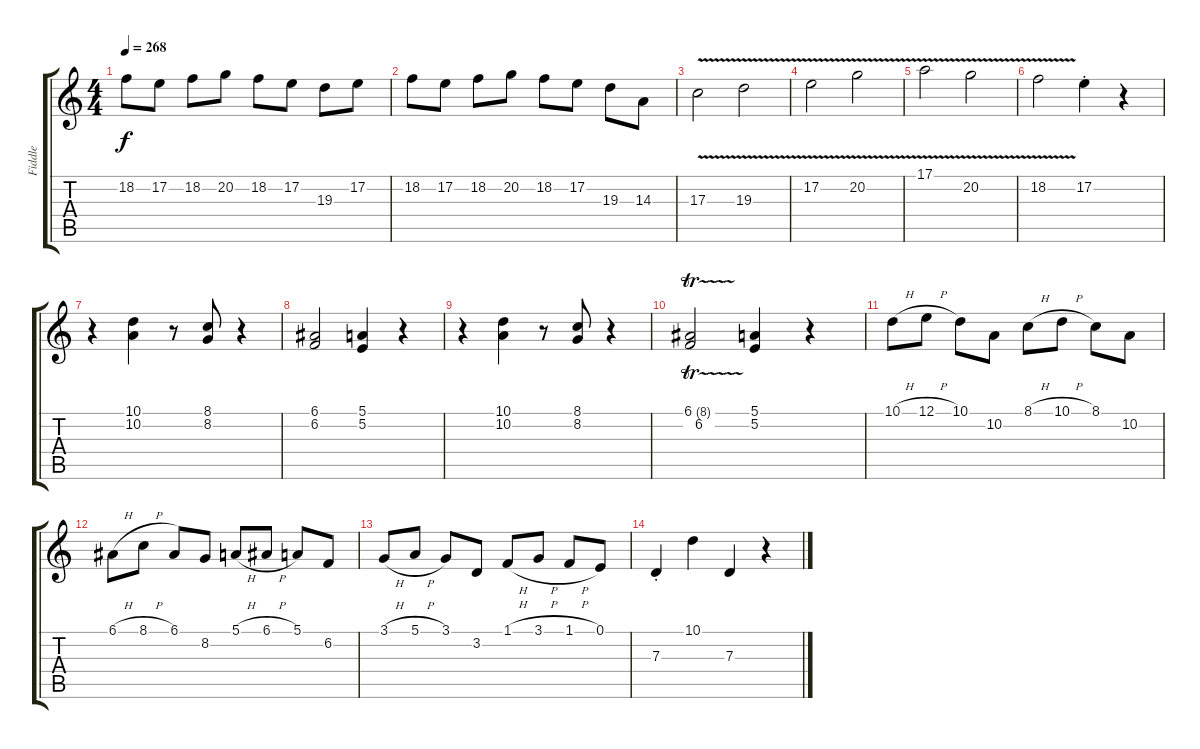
\track ("Fiddle" "Fiddle") {instrument fiddle}
\staff {score tabs}
\tuning (E4 B3 G3 D3 A2 E2) {hide}
\ts (4 4)
\tempo 268
\clef g2
\ks c
18.2.8{dy f} 17.2.8 18.2.8 20.2.8 18.2.8 17.2.8 19.3.8 17.2.8 |
18.2.8 17.2.8 18.2.8 20.2.8 18.2.8 17.2.8 19.3.8 14.3.8 |
17.3{v}.2 19.3{v}.2 |
17.2{v}.2 20.2{v}.2 |
17.1{v}.2 20.2{v}.2 |
18.2{v}.2 17.2{st}.4 r.4 |
r.4 (10.1 10.2).4 r.8 (8.1 8.2).8 r.4 |
(6.1 6.2).2 (5.1 5.2).4 r.4 |
r.4 (10.1 10.2).4 r.8 (8.1 8.2).8 r.4 |
(6.1{tr (8 16)} 6.2).2 (5.1 5.2).4 r.4 |
10.1{h}.8 12.1{h}.8 10.1.8 10.2.8 8.1{h}.8 10.1{h}.8 8.1.8 10.2.8 |
6.1{h}.8 8.1{h}.8 6.1.8 8.2.8 5.1{h}.8 6.1{h}.8 5.1.8 6.2.8 |
3.1{h}.8 5.1{h}.8 3.1.8 3.2.8 1.1{h}.8 3.1{h}.8 1.1{h}.8 0.1.8 |
7.3{st}.4 10.1.4 7.3.4 r.4
